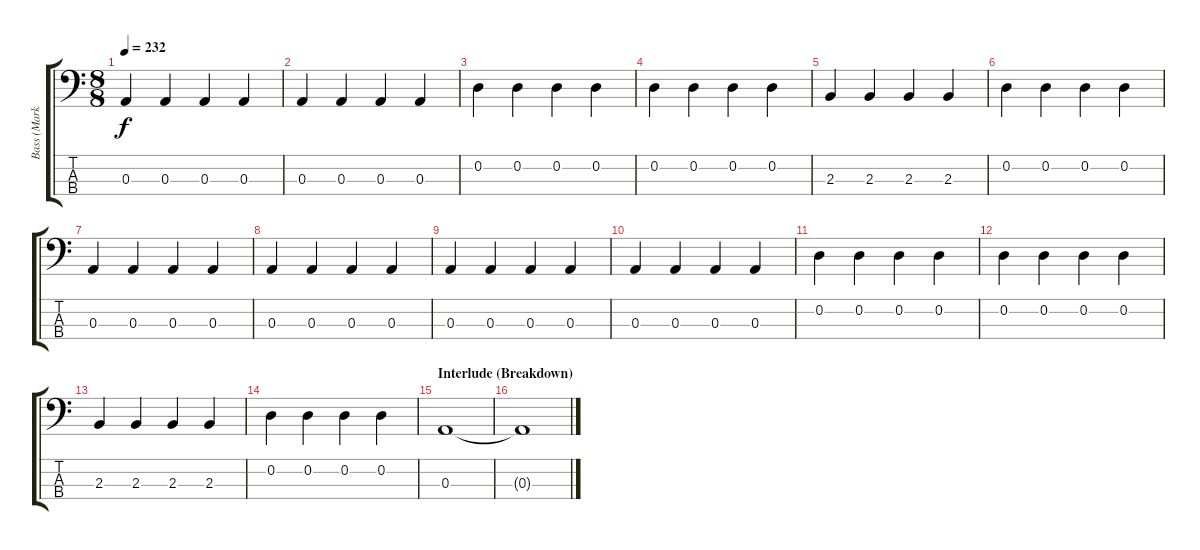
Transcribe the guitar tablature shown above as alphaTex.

\track ("Bass (Mark)" "Bass (Mark") {instrument electricbassfinger}
\staff {score tabs}
\tuning (G2 D2 A1 E1) {hide}
\ts (8 8)
\tempo 232
\clef f4
\ks c
0.3.4{dy f} 0.3.4 0.3.4 0.3.4 |
0.3.4 0.3.4 0.3.4 0.3.4 |
0.2.4 0.2.4 0.2.4 0.2.4 |
0.2.4 0.2.4 0.2.4 0.2.4 |
2.3.4 2.3.4 2.3.4 2.3.4 |
0.2.4 0.2.4 0.2.4 0.2.4 |
0.3.4 0.3.4 0.3.4 0.3.4 |
0.3.4 0.3.4 0.3.4 0.3.4 |
0.3.4 0.3.4 0.3.4 0.3.4 |
0.3.4 0.3.4 0.3.4 0.3.4 |
0.2.4 0.2.4 0.2.4 0.2.4 |
0.2.4 0.2.4 0.2.4 0.2.4 |
2.3.4 2.3.4 2.3.4 2.3.4 |
0.2.4 0.2.4 0.2.4 0.2.4 |
\section ("" "Interlude (Breakdown)")
0.3.1 |
0.3{t}.1
